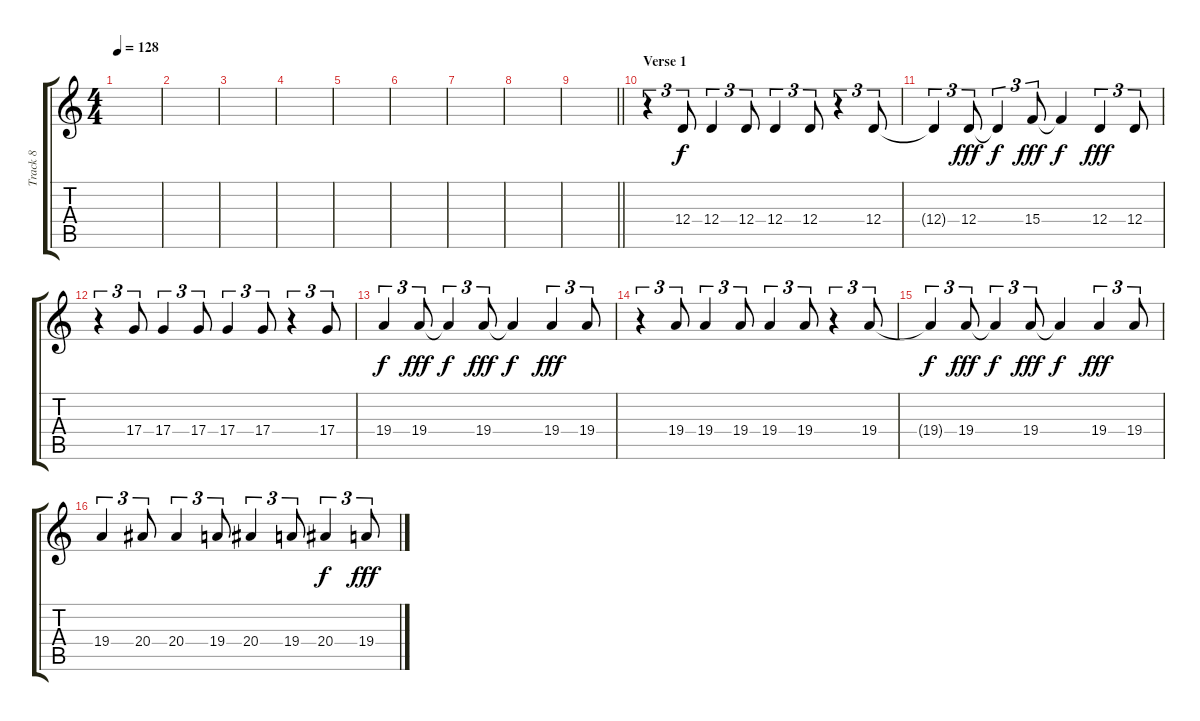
\track ("Track 8" "Track 8") {instrument lead6voice}
\staff {score tabs}
\tuning (E4 B3 G3 D3 A2 D2) {hide}
\ts (4 4)
\tempo 128
\clef g2
\ks c
|
|
|
|
|
|
|
|
\barLineRight lightlight
|
\section ("" "Verse 1")
r.4{tu (3 2)} 12.4.8{tu (3 2)} 12.4.4{tu (3 2)} 12.4.8{tu (3 2)} 12.4.4{tu (3 2)} 12.4.8{tu (3 2)} r.4{tu (3 2)} 12.4.8{tu (3 2)} |
12.4{t}.4{tu (3 2) dy f} 12.4.8{tu (3 2) dy fff} 12.4{t}.4{tu (3 2) dy f} 15.4.8{tu (3 2) dy fff} 15.4{t}.4{dy f} 12.4.4{tu (3 2) dy fff} 12.4.8{tu (3 2)} |
r.4{tu (3 2)} 17.4.8{tu (3 2)} 17.4.4{tu (3 2)} 17.4.8{tu (3 2)} 17.4.4{tu (3 2)} 17.4.8{tu (3 2)} r.4{tu (3 2)} 17.4.8{tu (3 2)} |
19.4.4{tu (3 2) dy f} 19.4.8{tu (3 2) dy fff} 19.4{t}.4{tu (3 2) dy f} 19.4.8{tu (3 2) dy fff} 19.4{t}.4{dy f} 19.4.4{tu (3 2) dy fff} 19.4.8{tu (3 2)} |
r.4{tu (3 2)} 19.4.8{tu (3 2)} 19.4.4{tu (3 2)} 19.4.8{tu (3 2)} 19.4.4{tu (3 2)} 19.4.8{tu (3 2)} r.4{tu (3 2)} 19.4.8{tu (3 2)} |
19.4{t}.4{tu (3 2) dy f} 19.4.8{tu (3 2) dy fff} 19.4{t}.4{tu (3 2) dy f} 19.4.8{tu (3 2) dy fff} 19.4{t}.4{dy f} 19.4.4{tu (3 2) dy fff} 19.4.8{tu (3 2)} |
19.4.4{tu (3 2)} 20.4.8{tu (3 2)} 20.4.4{tu (3 2)} 19.4.8{tu (3 2)} 20.4.4{tu (3 2)} 19.4.8{tu (3 2)} 20.4.4{tu (3 2) dy f} 19.4.8{tu (3 2) dy fff}
